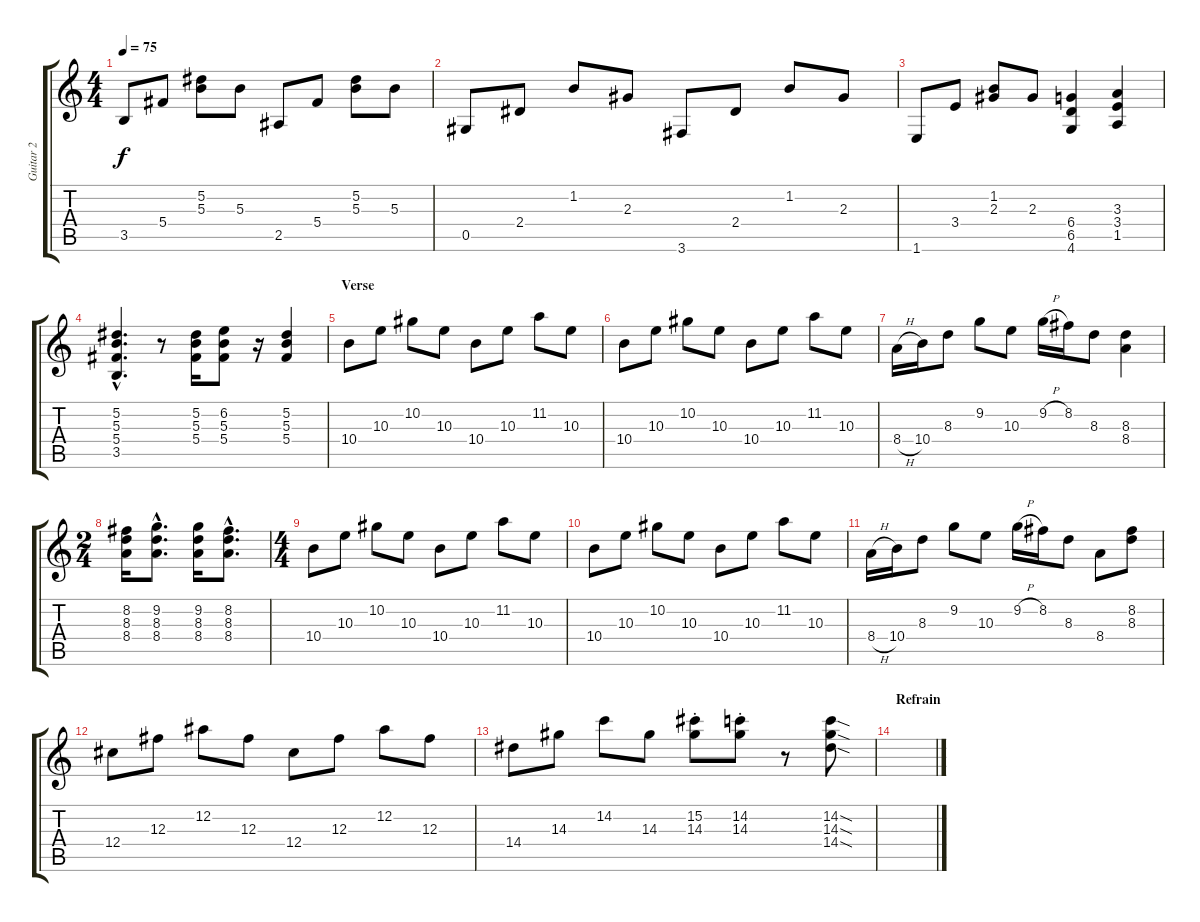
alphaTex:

\track ("Guitar 2" "Guitar 2") {instrument overdrivenguitar}
\staff {score tabs}
\tuning (Eb4 Bb3 Gb3 Db3 Ab2 Eb2) {hide}
\ts (4 4)
\tempo 75
\clef g2
\ks c
3.5.8{dy f} 5.4.8 (5.2 5.3).8 5.3.8 2.5.8 5.4.8 (5.2 5.3).8 5.3.8 |
0.5.8 2.4.8 1.2.8 2.3.8 3.6.8 2.4.8 1.2.8 2.3.8 |
1.6.8 3.4.8 (1.2 2.3).8 2.3.8 (6.4 6.5 4.6).4 (3.3 3.4 1.5).4 |
(5.2{hac} 5.3{hac} 5.4{hac} 3.5{hac}).4{d} r.8 (5.2 5.3 5.4).16 (6.2 5.3 5.4).8 r.16 (5.2 5.3 5.4).4 |
\section ("" "Verse")
10.4.8 10.3.8 10.2.8 10.3.8 10.4.8 10.3.8 11.2.8 10.3.8 |
10.4.8 10.3.8 10.2.8 10.3.8 10.4.8 10.3.8 11.2.8 10.3.8 |
8.4{h}.16 10.4.16 8.3.8 9.2.8 10.3.8 9.2{h}.16 8.2.16 8.3.8 (8.3 8.4).4 |
\ts (2 4)
(8.2 8.3 8.4).16 (9.2{hac} 8.3{hac} 8.4{hac}).8{d} (9.2 8.3 8.4).16 (8.2{hac} 8.3{hac} 8.4{hac}).8{d} |
\ts (4 4)
10.4.8 10.3.8 10.2.8 10.3.8 10.4.8 10.3.8 11.2.8 10.3.8 |
10.4.8 10.3.8 10.2.8 10.3.8 10.4.8 10.3.8 11.2.8 10.3.8 |
8.4{h}.16 10.4.16 8.3.8 9.2.8 10.3.8 9.2{h}.16 8.2.16 8.3.8 8.4.8 (8.2 8.3).8 |
12.4.8{instrument overdrivenguitar} 12.3.8 12.2.8 12.3.8 12.4.8 12.3.8 12.2.8 12.3.8 |
14.4.8 14.3.8 14.2.8 14.3.8 (15.2{st} 14.3{st}).8 (14.2{st} 14.3{st}).8 r.8 (14.2{sod} 14.3{sod} 14.4{sod}).8 |
\section ("" "Refrain")
